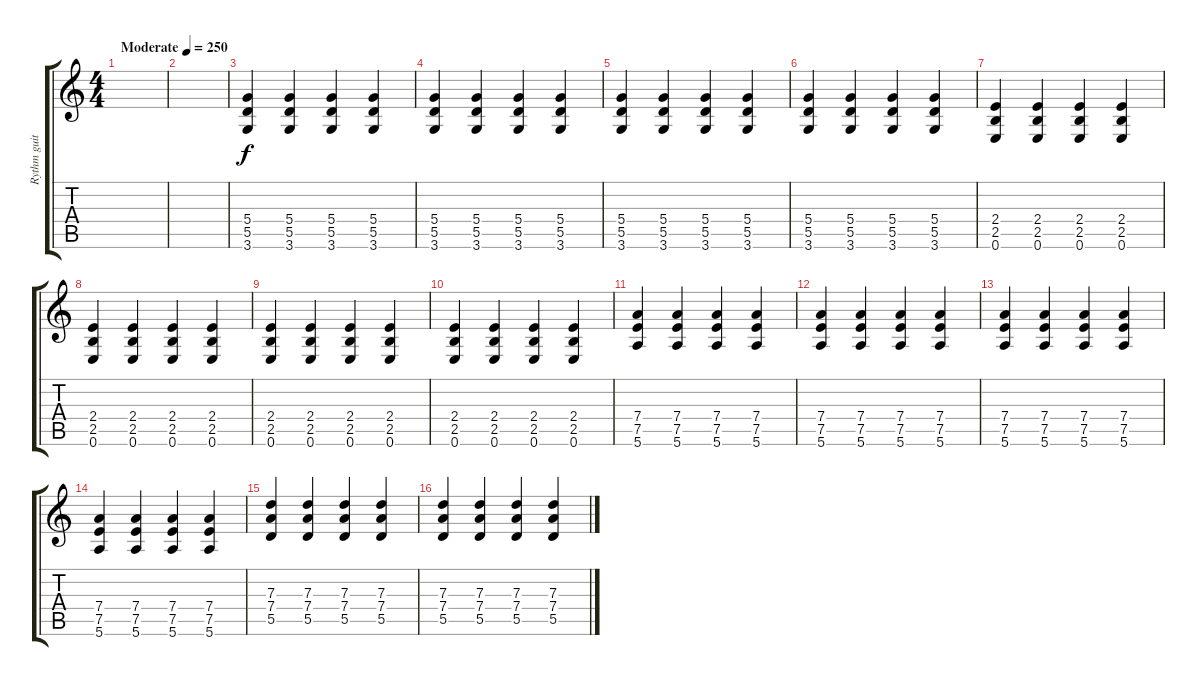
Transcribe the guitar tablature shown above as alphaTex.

\track ("Rythm guitar" "Rythm guit") {instrument distortionguitar}
\staff {score tabs}
\tuning (E4 B3 G3 D3 A2 E2) {hide}
\ts (4 4)
\tempo (250 "Moderate")
\clef g2
\ks c
|
|
(5.4 5.5 3.6).4 (5.4 5.5 3.6).4 (5.4 5.5 3.6).4 (5.4 5.5 3.6).4 |
(5.4 5.5 3.6).4 (5.4 5.5 3.6).4 (5.4 5.5 3.6).4 (5.4 5.5 3.6).4 |
(5.4 5.5 3.6).4 (5.4 5.5 3.6).4 (5.4 5.5 3.6).4 (5.4 5.5 3.6).4 |
(5.4 5.5 3.6).4 (5.4 5.5 3.6).4 (5.4 5.5 3.6).4 (5.4 5.5 3.6).4 |
(2.4 2.5 0.6).4 (2.4 2.5 0.6).4 (2.4 2.5 0.6).4 (2.4 2.5 0.6).4 |
(2.4 2.5 0.6).4 (2.4 2.5 0.6).4 (2.4 2.5 0.6).4 (2.4 2.5 0.6).4 |
(2.4 2.5 0.6).4 (2.4 2.5 0.6).4 (2.4 2.5 0.6).4 (2.4 2.5 0.6).4 |
(2.4 2.5 0.6).4 (2.4 2.5 0.6).4 (2.4 2.5 0.6).4 (2.4 2.5 0.6).4 |
(7.4 7.5 5.6).4 (7.4 7.5 5.6).4 (7.4 7.5 5.6).4 (7.4 7.5 5.6).4 |
(7.4 7.5 5.6).4 (7.4 7.5 5.6).4 (7.4 7.5 5.6).4 (7.4 7.5 5.6).4 |
(7.4 7.5 5.6).4 (7.4 7.5 5.6).4 (7.4 7.5 5.6).4 (7.4 7.5 5.6).4 |
(7.4 7.5 5.6).4 (7.4 7.5 5.6).4 (7.4 7.5 5.6).4 (7.4 7.5 5.6).4 |
(7.3 7.4 5.5).4 (7.3 7.4 5.5).4 (7.3 7.4 5.5).4 (7.3 7.4 5.5).4 |
(7.3 7.4 5.5).4 (7.3 7.4 5.5).4 (7.3 7.4 5.5).4 (7.3 7.4 5.5).4
